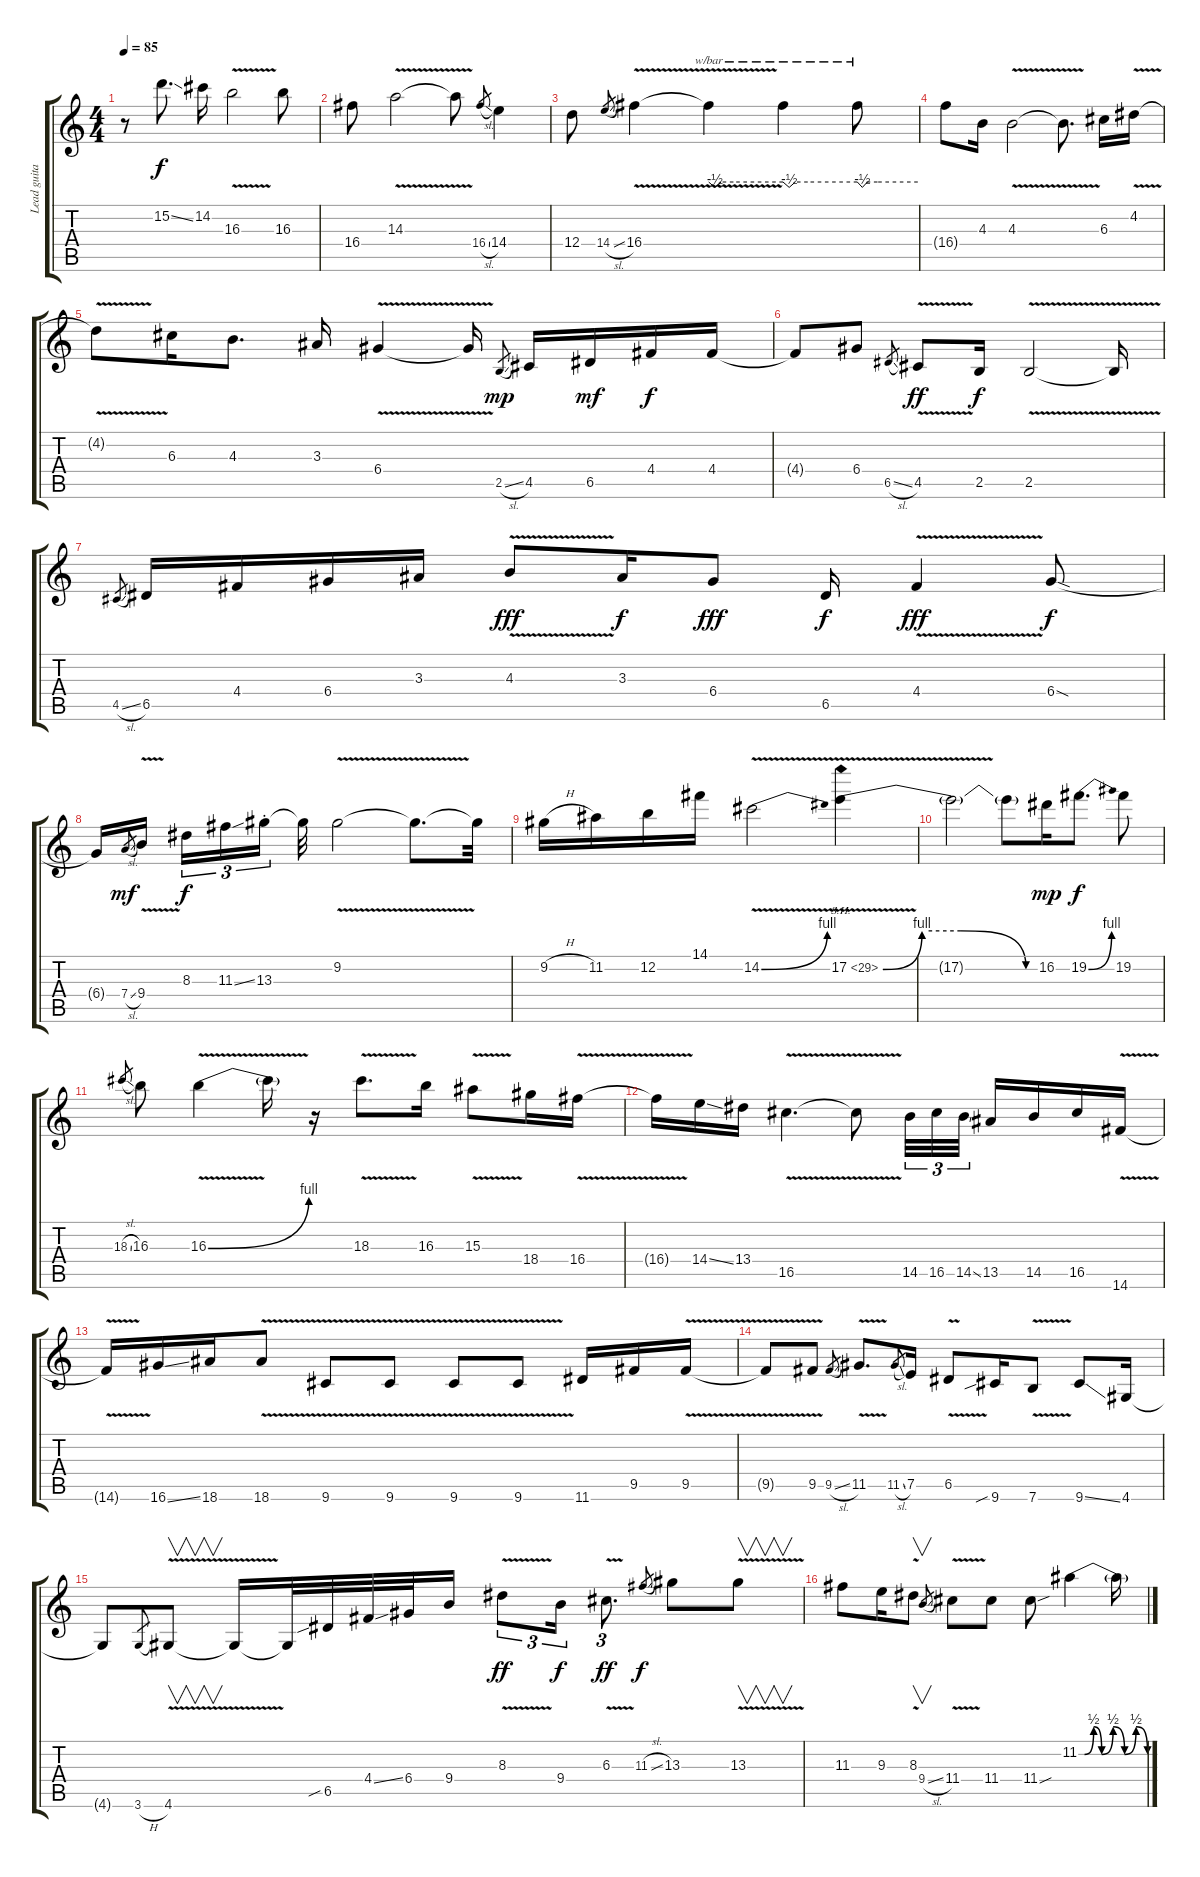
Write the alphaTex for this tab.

\track ("Lead guitar" "Lead guita") {instrument overdrivenguitar}
\staff {score tabs}
\tuning (E4 B3 G3 D3 A2 E2) {hide}
\ts (4 4)
\tempo 85
\clef g2
\ks c
r.8{dy f} 15.2{ss}.8{d} 14.2.16 16.3{v}.2 16.3.8 |
16.4.8 14.3{v}.2 14.3{t}.8 16.4{sl}.8{gr} 14.4.4 |
12.4.8 14.4{sl}.8{gr} 16.4{v}.4 16.4{t}.4{tbe (custom default 0 0 5 -2 10 0 20 0 60 0)} 16.4{t}.4{tbe (custom default 0 0 5 -2 10 0 20 0 60 0)} 16.4{t}.8{tbe (custom default 0 0 5 -2 10 0 20 0 60 0)} |
16.4{t}.8 4.3.16 4.3{v}.2 4.3{t}.8{d} 6.3.16 4.2{v}.16 |
4.2{t}.8 6.3.16 4.3.8{d} 3.3.16 6.4{v}.4 6.4{t}.16 2.5{sl}.8{gr dy mp} 4.5.16 6.5.16{dy mf} 4.4.16{dy f} 4.4.16 |
4.4{t}.8 6.4.8 6.5{sl}.8{gr} 4.5{v}.8{dy ff} 2.5.16{dy f} 2.5{v}.2 2.5{t}.16 |
4.5{sl}.8{gr} 6.5.16 4.4.16 6.4.16 3.3.16 4.3{v}.8{dy fff} 3.3.16{dy f} 6.4.8{dy fff} 6.5.16{dy f} 4.4{v}.4{dy fff} 6.4{sod}.8{dy f} |
6.4{t}.16 7.4{sl}.8{gr dy mf} 9.4{v}.16{beam splitsecondary} 8.3.16{tu (3 2) dy f} 11.3{ss}.16{tu (3 2)} 13.3{st}.16{tu (3 2)} 13.3{t}.32 9.2{v}.2 9.2{t}.8{d} 9.2{t}.32 |
9.2{h}.16 11.2.16 12.2.16 14.1.16 14.2{be (bend 0 0 60 4) v}.2 17.2{be (custom 0 0 15 4 30 4 55 0 60 0) sh 12 v}.4 |
17.2{t}.2 17.2{t}.8 16.2.16{dy mp} 19.2{be (bend 0 0 60 4)}.8{d dy f} 19.2.8 |
18.3{sl}.8{gr} 16.3.8 16.3{be (bend 0 0 60 4) v}.4 16.3{t}.16 r.16 18.3{v}.8{d} 16.3.16 15.3{v}.8 18.4.16 16.4{v}.16 |
16.4{t}.16 14.4{ss}.16 13.4.16 16.5{v}.4{d} 16.5{t}.8 14.5.32{tu (3 2)} 16.5.32{tu (3 2)} 14.5{ss}.32{tu (3 2)} 13.5.16 14.5.16 16.5.16 14.6{v}.16 |
14.6{t}.16 16.6{ss}.16 18.6.16 18.6{v}.8 9.6{v}.8 9.6{v}.8 9.6{v}.8 9.6{v}.8 11.6.16 9.5.16 9.5{v}.16 |
9.5{t}.8 9.5{v}.8 9.5{sl}.8{gr} 11.5{v}.8{d} 11.5{sl}.8{gr} 7.5.16 6.5{v}.8 9.6{sib}.16 7.6{v}.8 9.6{ss}.8 4.6.16 |
4.6{t}.8 3.6{h}.8{gr} 4.6{v}.8{v} 4.6{t}.16 4.6{t}.32 6.5{sib}.32 4.4{ss}.32 6.4.32 9.4.16 8.3{v}.8{tu (3 2) dy ff} 9.4.16{tu (3 2) dy f} 6.3{v}.8{d tu (3 2) dy ff} 11.3{sl}.8{gr dy f} 13.3.8 13.3{v}.8{v} |
11.3.8 9.3.16 8.3{v}.8{v} 9.4{sl}.8{gr} 11.4{v}.8 11.4.8 11.4{sou}.8 11.2{be (custom 0 0 5 0 13 2 20 0 30 2 40 0 50 2 60 0)}.4 11.2{t}.16
